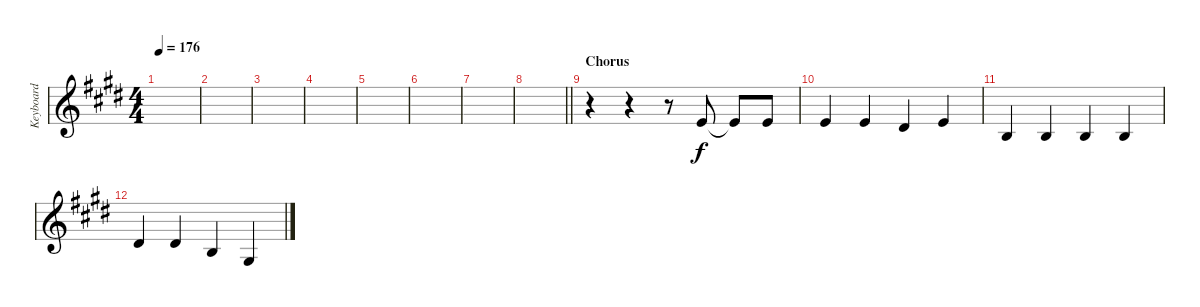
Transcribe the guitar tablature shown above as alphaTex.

\track ("Keyboard" "Keyboard") {instrument vibraphone}
\staff {score}
\tuning (E4 B3 G3 D3 A2 E2) {hide}
\ts (4 4)
\tempo 176
\clef g2
\ks e
|
|
|
|
|
|
|
\barLineRight lightlight
|
\section ("" "Chorus")
r.4 r.4 r.8 0.1.8 0.1{t}.8 0.1.8 |
0.1.4 0.1.4 4.2.4 0.1.4 |
9.4.4 0.2.4 0.2.4 0.2.4 |
4.2.4 4.2.4 0.2.4 1.3.4
